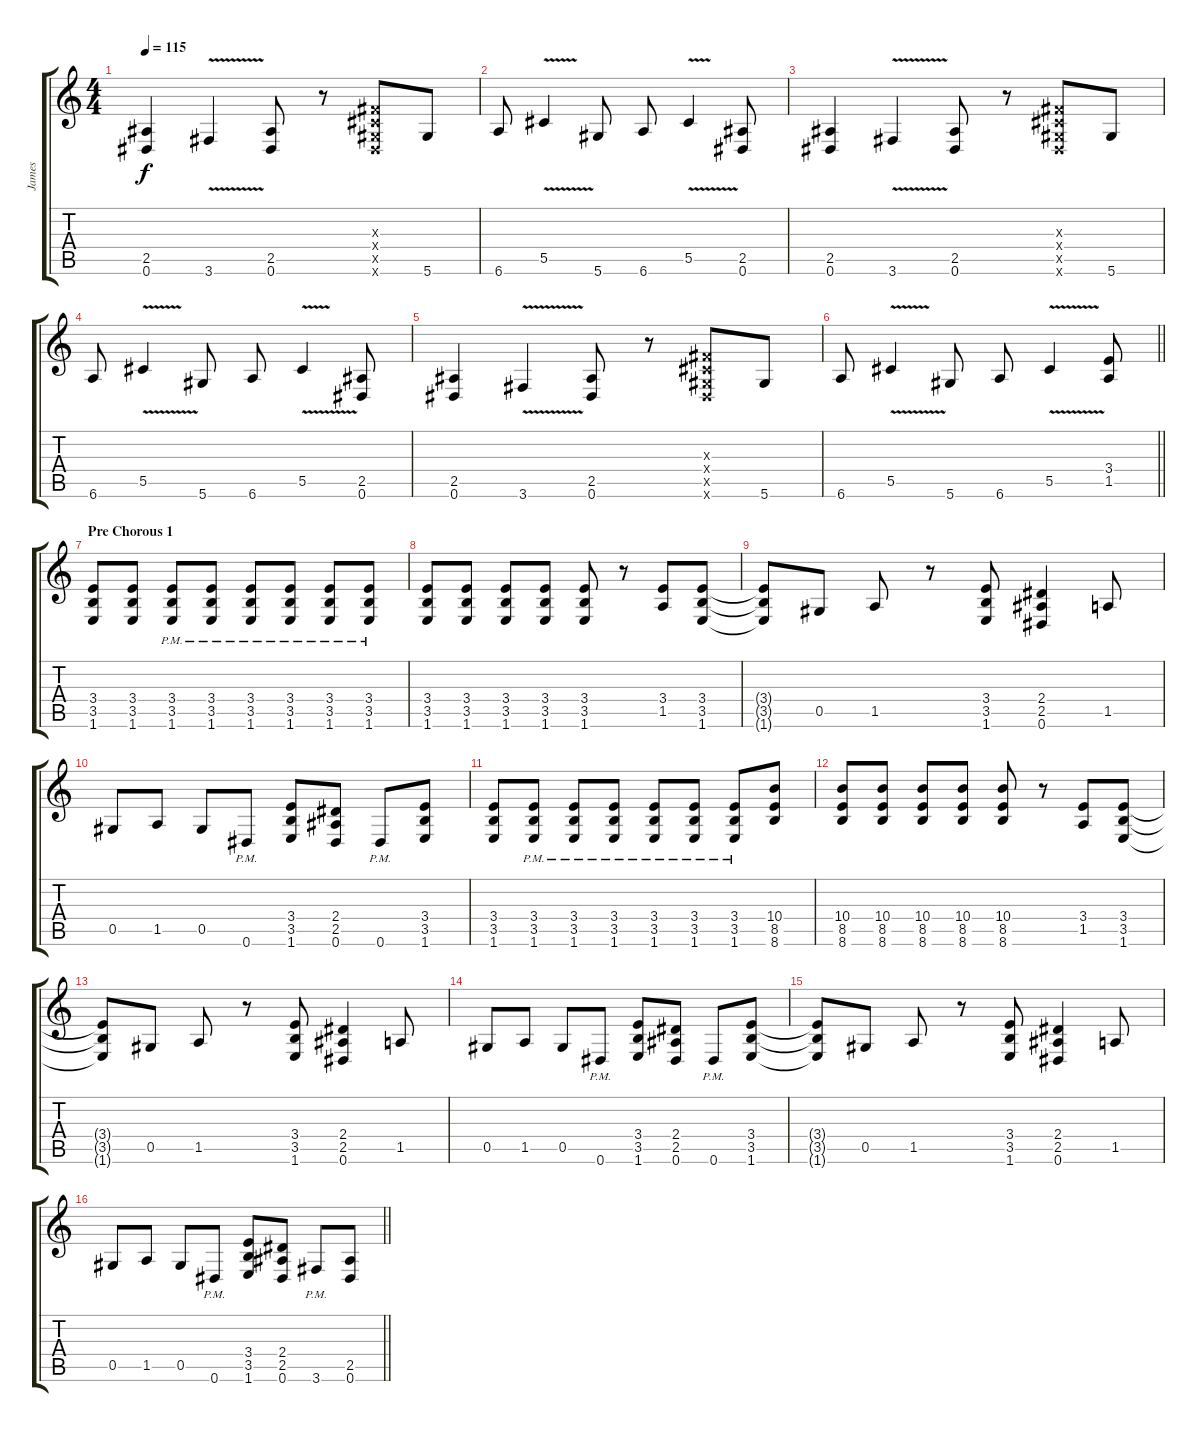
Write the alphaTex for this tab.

\track ("James" "James") {instrument distortionguitar}
\staff {score tabs}
\tuning (Eb4 Bb3 Gb3 Db3 Ab2 Eb2) {hide}
\ts (4 4)
\tempo 115
\clef g2
\ks c
(2.5 0.6).4{dy f} 3.6{v}.4 (2.5 0.6).8 r.8 (0.3{x} 0.4{x} 0.5{x} 0.6{x}).8 5.6.8 |
6.6.8 5.5{v}.4 5.6.8 6.6.8 5.5{v}.4 (2.5 0.6).8 |
(2.5 0.6).4 3.6{v}.4 (2.5 0.6).8 r.8 (0.3{x} 0.4{x} 0.5{x} 0.6{x}).8 5.6.8 |
6.6.8 5.5{v}.4 5.6.8 6.6.8 5.5{v}.4 (2.5 0.6).8 |
(2.5 0.6).4 3.6{v}.4 (2.5 0.6).8 r.8 (0.3{x} 0.4{x} 0.5{x} 0.6{x}).8 5.6.8 |
\barLineRight lightlight
6.6.8 5.5{v}.4 5.6.8 6.6.8 5.5{v}.4 (3.4 1.5).8 |
\section ("" "Pre Chorous 1")
(3.4 3.5 1.6).8 (3.4 3.5 1.6).8 (3.4{pm} 3.5{pm} 1.6{pm}).8 (3.4{pm} 3.5{pm} 1.6{pm}).8 (3.4{pm} 3.5{pm} 1.6{pm}).8 (3.4{pm} 3.5{pm} 1.6{pm}).8 (3.4{pm} 3.5{pm} 1.6{pm}).8 (3.4{pm} 3.5{pm} 1.6{pm}).8 |
(3.4 3.5 1.6).8 (3.4 3.5 1.6).8 (3.4 3.5 1.6).8 (3.4 3.5 1.6).8 (3.4 3.5 1.6).8 r.8 (3.4 1.5).8 (3.4 3.5 1.6).8 |
(3.4{t} 3.5{t} 1.6{t}).8 0.5.8 1.5.8 r.8 (3.4 3.5 1.6).8 (2.4 2.5 0.6).4 1.5.8 |
0.5.8 1.5.8 0.5.8 0.6{pm}.8 (3.4 3.5 1.6).8 (2.4 2.5 0.6).8 0.6{pm}.8 (3.4 3.5 1.6).8 |
(3.4 3.5 1.6).8 (3.4{pm} 3.5{pm} 1.6{pm}).8 (3.4{pm} 3.5{pm} 1.6{pm}).8 (3.4{pm} 3.5{pm} 1.6{pm}).8 (3.4{pm} 3.5{pm} 1.6{pm}).8 (3.4{pm} 3.5{pm} 1.6{pm}).8 (3.4{pm} 3.5{pm} 1.6{pm}).8 (10.4 8.5 8.6).8 |
(10.4 8.5 8.6).8 (10.4 8.5 8.6).8 (10.4 8.5 8.6).8 (10.4 8.5 8.6).8 (10.4 8.5 8.6).8 r.8 (3.4 1.5).8 (3.4 3.5 1.6).8 |
(3.4{t} 3.5{t} 1.6{t}).8 0.5.8 1.5.8 r.8 (3.4 3.5 1.6).8 (2.4 2.5 0.6).4 1.5.8 |
0.5.8 1.5.8 0.5.8 0.6{pm}.8 (3.4 3.5 1.6).8 (2.4 2.5 0.6).8 0.6{pm}.8 (3.4 3.5 1.6).8 |
(3.4{t} 3.5{t} 1.6{t}).8 0.5.8 1.5.8 r.8 (3.4 3.5 1.6).8 (2.4 2.5 0.6).4 1.5.8 |
\barLineRight lightlight
0.5.8 1.5.8 0.5.8 0.6{pm}.8 (3.4 3.5 1.6).8 (2.4 2.5 0.6).8 3.6{pm}.8 (2.5 0.6).8
